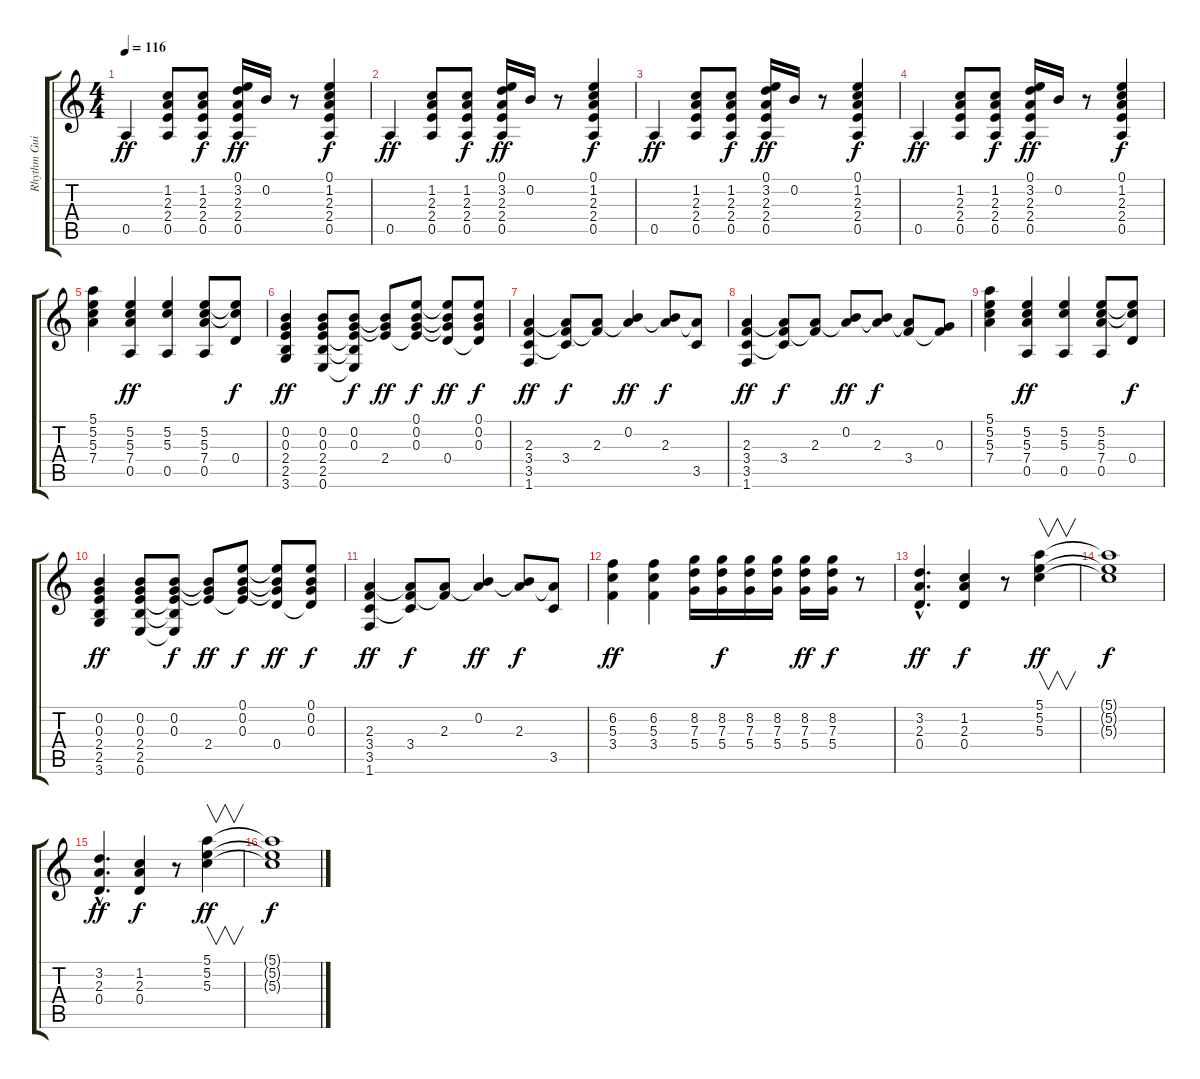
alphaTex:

\track ("Rhythm Guitar 2" "Rhythm Gui") {instrument overdrivenguitar}
\staff {score tabs}
\tuning (E4 B3 G3 D3 A2 E2) {hide}
\ts (4 4)
\tempo 116
\clef g2
\ks c
0.5.4{dy ff volume 8} (1.2 2.3 2.4 0.5).8 (1.2 2.3 2.4 0.5).8{dy f} (0.1 3.2 2.3 2.4 0.5).16{dy ff} 0.2.16 r.8 (0.1 1.2 2.3 2.4 0.5).4{dy f} |
0.5.4{dy ff} (1.2 2.3 2.4 0.5).8 (1.2 2.3 2.4 0.5).8{dy f} (0.1 3.2 2.3 2.4 0.5).16{dy ff} 0.2.16 r.8 (0.1 1.2 2.3 2.4 0.5).4{dy f} |
0.5.4{dy ff} (1.2 2.3 2.4 0.5).8 (1.2 2.3 2.4 0.5).8{dy f} (0.1 3.2 2.3 2.4 0.5).16{dy ff} 0.2.16 r.8 (0.1 1.2 2.3 2.4 0.5).4{dy f} |
0.5.4{dy ff} (1.2 2.3 2.4 0.5).8 (1.2 2.3 2.4 0.5).8{dy f} (0.1 3.2 2.3 2.4 0.5).16{dy ff} 0.2.16 r.8 (0.1 1.2 2.3 2.4 0.5).4{dy f} |
(5.1 5.2 5.3 7.4).4 (5.2 5.3 7.4 0.5).4{dy ff} (5.2 5.3 0.5).4 (5.2 5.3 7.4 0.5).8 (5.2{t} 5.3{t} 0.4).8{dy f} |
(0.2 0.3 2.4 2.5 3.6).4{dy ff} (0.2 0.3 2.4 2.5 0.6).8 (0.2 0.3 2.4{t} 2.5{t} 0.6{t}).8{dy f} (0.2{t} 0.3{t} 2.4).8{dy ff} (0.1 0.2 0.3 2.4{t}).8{dy f} (0.1{t} 0.2{t} 0.3{t} 0.4).8{dy ff} (0.1 0.2 0.3 0.4{t}).8{dy f} |
(2.3 3.4 3.5 1.6).4{dy ff} (2.3{t} 3.4 3.5{t}).8{dy f} (2.3 3.4{t}).8 (0.2 2.3{t}).4{dy ff} (0.2{t} 2.3).8{dy f} (2.3{t} 3.5).8 |
(2.3 3.4 3.5 1.6).4{dy ff} (2.3{t} 3.4 3.5{t}).8{dy f} (2.3 3.4{t}).8 (0.2 2.3{t}).8{dy ff} (0.2{t} 2.3).8{dy f} (2.3{t} 3.4).8 (0.3 3.4{t}).8 |
(5.1 5.2 5.3 7.4).4 (5.2 5.3 7.4 0.5).4{dy ff} (5.2 5.3 0.5).4 (5.2 5.3 7.4 0.5).8 (5.2{t} 5.3{t} 0.4).8{dy f} |
(0.2 0.3 2.4 2.5 3.6).4{dy ff} (0.2 0.3 2.4 2.5 0.6).8 (0.2 0.3 2.4{t} 2.5{t} 0.6{t}).8{dy f} (0.2{t} 0.3{t} 2.4).8{dy ff} (0.1 0.2 0.3 2.4{t}).8{dy f} (0.1{t} 0.2{t} 0.3{t} 0.4).8{dy ff} (0.1 0.2 0.3 0.4{t}).8{dy f} |
(2.3 3.4 3.5 1.6).4{dy ff} (2.3{t} 3.4 3.5{t}).8{dy f} (2.3 3.4{t}).8 (0.2 2.3{t}).4{dy ff} (0.2{t} 2.3).8{dy f} (2.3{t} 3.5).8 |
(6.2 5.3 3.4).4{dy ff} (6.2 5.3 3.4).4 (8.2 7.3 5.4).16 (8.2 7.3 5.4).16{dy f} (8.2 7.3 5.4).16 (8.2 7.3 5.4).16 (8.2 7.3 5.4).16{dy ff} (8.2 7.3 5.4).16{dy f} r.8 |
(3.2{hac} 2.3{hac} 0.4{hac}).4{d dy ff} (1.2 2.3 0.4).4{dy f} r.8 (5.1 5.2 5.3).4{v dy ff} |
(5.1{t} 5.2{t} 5.3{t}).1{dy f} |
(3.2{hac} 2.3{hac} 0.4{hac}).4{d dy ff} (1.2 2.3 0.4).4{dy f} r.8 (5.1 5.2 5.3).4{v dy ff} |
(5.1{t} 5.2{t} 5.3{t}).1{dy f}
